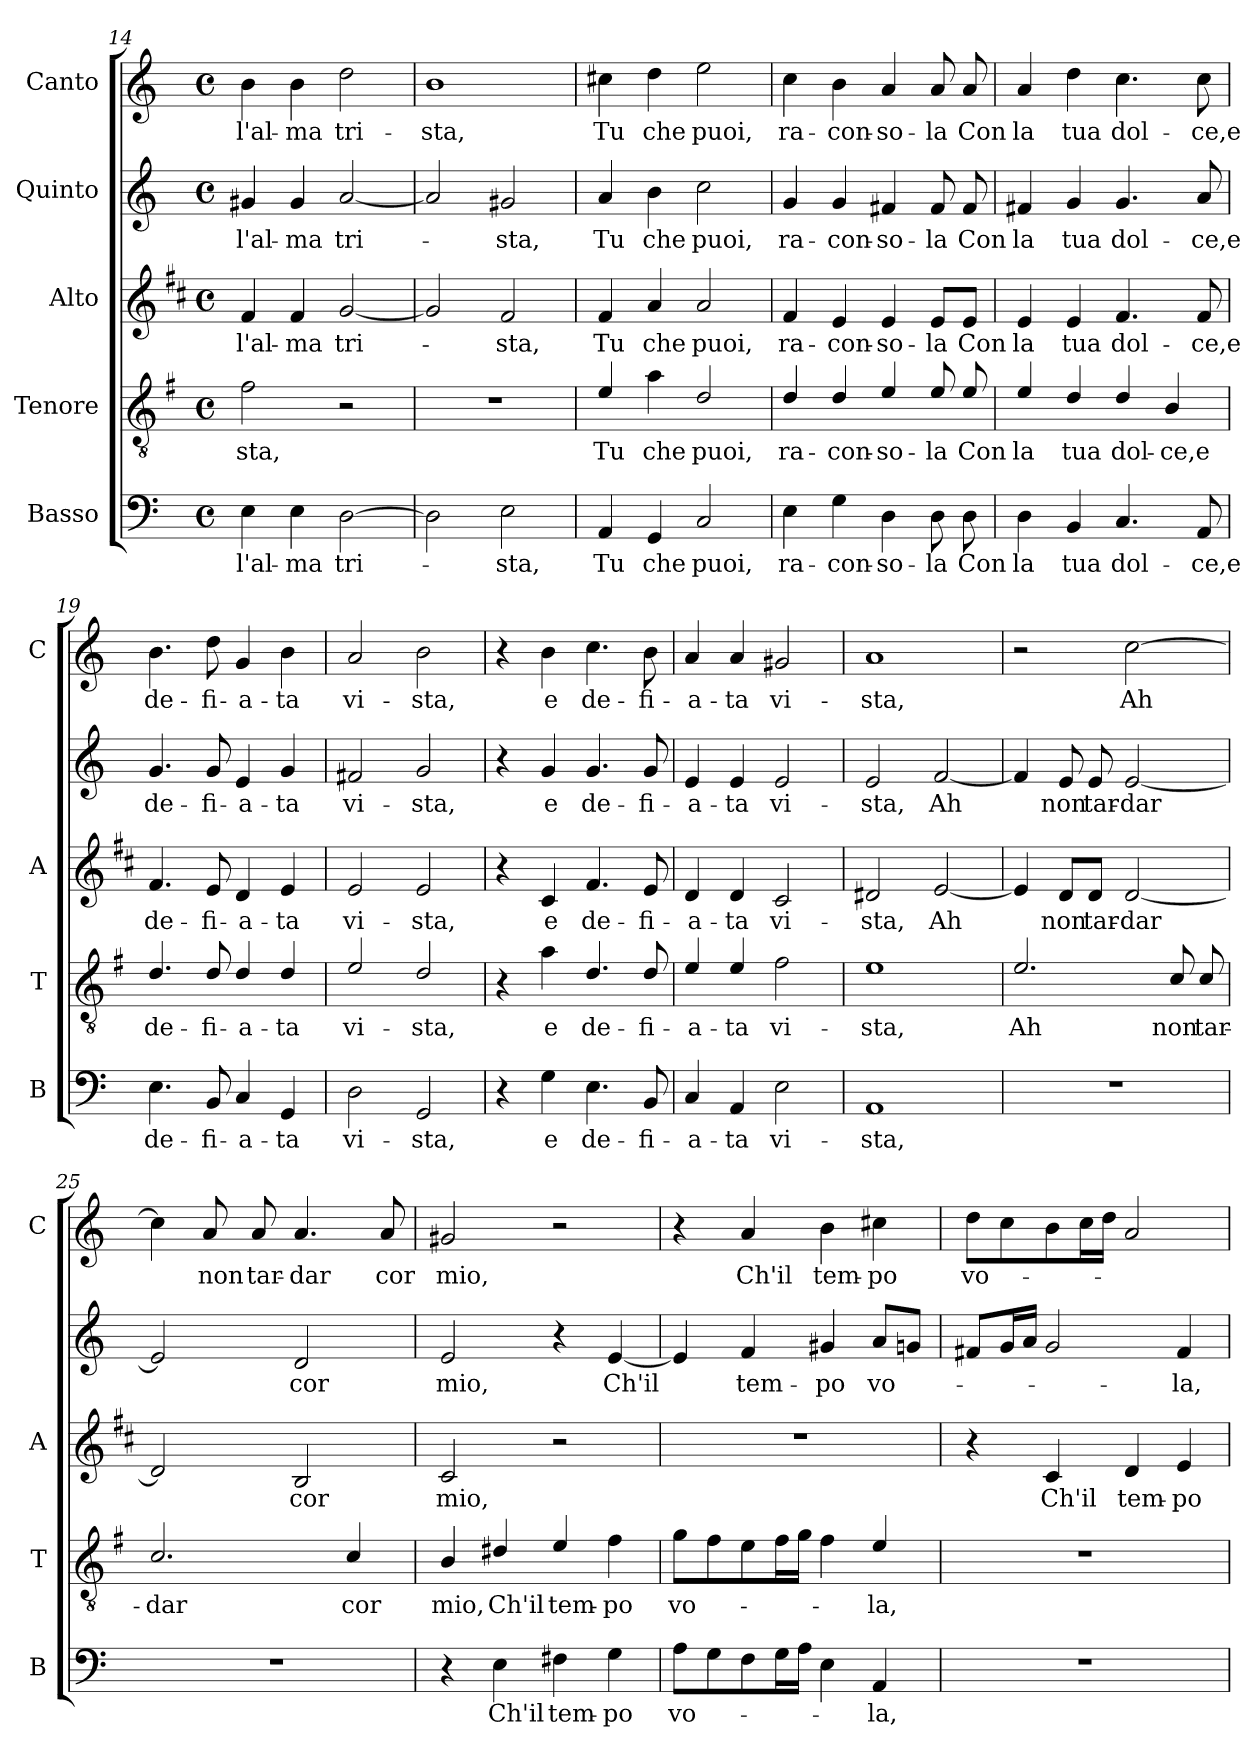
**kern	**text	**kern	**text	**kern	**text	**kern	**text	**kern	**text
*part5	*part5	*part4	*part4	*part3	*part3	*part2	*part2	*part1	*part1
*staff5	*staff5	*staff4	*staff4	*staff3	*staff3	*staff2	*staff2	*staff1	*staff1
*I"Basso	*	*I"Tenore	*	*I"Alto	*	*I"Quinto	*	*I"Canto	*
*I'B	*	*I'T	*	*I'A	*	*	*	*I'C	*
*clefF4	*	*clefGv2	*	*clefG2	*	*clefG2	*	*clefG2	*
*	*	*ITrd4c7	*	*ITrd1c2	*	*	*	*	*
*k[]	*	*k[]	*	*k[]	*	*k[]	*	*k[]	*
*C:	*	*C:	*	*C:	*	*C:	*	*C:	*
*M4/4	*	*M4/4	*	*M4/4	*	*M4/4	*	*M4/4	*
*met(c)	*	*met(c)	*	*met(c)	*	*met(c)	*	*met(c)	*
=14	=14	=14	=14	=14	=14	=14	=14	=14	=14
!	!LO:LY:b	!	!LO:LY:b	!	!LO:LY:b	!	!LO:LY:b	!	!LO:LY:b
4E\	l'al-	2B\	-sta,	4e/	l'al-	4g#X/	l'al-	4b\	l'al-
!	!LO:LY:b	!	!	!	!LO:LY:b	!	!LO:LY:b	!	!LO:LY:b
4E\	-ma	.	.	4e/	-ma	4g#/	-ma	4b\	-ma
!	!LO:LY:b	!	!	!	!LO:LY:b	!	!LO:LY:b	!	!LO:LY:b
[2D\	tri-	2r	.	[2f/	tri-	[2a/	tri-	2dd\	tri-
!!LO:PB:g=z
=15	=15	=15	=15	=15	=15	=15	=15	=15	=15
!	!	!	!	!	!	!	!	!	!LO:LY:b
2D\]	.	1r	.	2f/]	.	2a/]	.	1b	-sta,
!	!LO:LY:b	!	!	!	!LO:LY:b	!	!LO:LY:b	!	!
2E\	-sta,	.	.	2e/	-sta,	2g#X/	-sta,	.	.
=16	=16	=16	=16	=16	=16	=16	=16	=16	=16
!	!LO:LY:b	!	!LO:LY:b	!	!LO:LY:b	!	!LO:LY:b	!	!LO:LY:b
4AA/	Tu	4A/	Tu	4e/	Tu	4a/	Tu	4cc#X\	Tu
!	!LO:LY:b	!	!LO:LY:b	!	!LO:LY:b	!	!LO:LY:b	!	!LO:LY:b
4GG/	che	4d\	che	4g/	che	4b\	che	4dd\	che
!	!LO:LY:b	!	!LO:LY:b	!	!LO:LY:b	!	!LO:LY:b	!	!LO:LY:b
2C/	puoi,	2G/	puoi,	2g/	puoi,	2cc\	puoi,	2ee\	puoi,
=17	=17	=17	=17	=17	=17	=17	=17	=17	=17
!	!LO:LY:b	!	!LO:LY:b	!	!LO:LY:b	!	!LO:LY:b	!	!LO:LY:b
4E\	ra-	4G/	ra-	4e/	ra-	4g/	ra-	4cc\	ra-
!	!LO:LY:b	!	!LO:LY:b	!	!LO:LY:b	!	!LO:LY:b	!	!LO:LY:b
4G\	-con-	4G/	-con-	4d/	-con-	4g/	-con-	4b\	-con-
!	!LO:LY:b	!	!LO:LY:b	!	!LO:LY:b	!	!LO:LY:b	!	!LO:LY:b
4D\	-so-	4A/	-so-	4d/	-so-	4f#X/	-so-	4a/	-so-
!	!LO:LY:b	!	!LO:LY:b	!	!LO:LY:b	!	!LO:LY:b	!	!LO:LY:b
8D\	-la	8A/	-la	8d/L	-la	8f#/	-la	8a/	-la
!	!LO:LY:b	!	!LO:LY:b	!	!LO:LY:b	!	!LO:LY:b	!	!LO:LY:b
8D\	Con	8A/	Con	8d/J	Con	8f#/	Con	8a/	Con
=18	=18	=18	=18	=18	=18	=18	=18	=18	=18
!	!LO:LY:b	!	!LO:LY:b	!	!LO:LY:b	!	!LO:LY:b	!	!LO:LY:b
4D\	la	4A/	la	4d/	la	4f#X/	la	4a/	la
!	!LO:LY:b	!	!LO:LY:b	!	!LO:LY:b	!	!LO:LY:b	!	!LO:LY:b
4BB/	tua	4G/	tua	4d/	tua	4g/	tua	4dd\	tua
!	!LO:LY:b	!	!LO:LY:b	!	!LO:LY:b	!	!LO:LY:b	!	!LO:LY:b
4.C/	dol-	4G/	dol-	4.e/	dol-	4.g/	dol-	4.cc\	dol-
!	!	!	!LO:LY:b	!	!	!	!	!	!
.	.	4E/	-ce,e	.	.	.	.	.	.
!	!LO:LY:b	!	!	!	!LO:LY:b	!	!LO:LY:b	!	!LO:LY:b
8AA/	-ce,e	.	.	8e/	-ce,e	8a/	-ce,e	8cc\	-ce,e
=19	=19	=19	=19	=19	=19	=19	=19	=19	=19
!	!LO:LY:b	!	!LO:LY:b	!	!LO:LY:b	!	!LO:LY:b	!	!LO:LY:b
4.E\	de-	4.G/	de-	4.e/	de-	4.g/	de-	4.b\	de-
!	!LO:LY:b	!	!LO:LY:b	!	!LO:LY:b	!	!LO:LY:b	!	!LO:LY:b
8BB/	-fi-	8G/	-fi-	8d/	-fi-	8g/	-fi-	8dd\	-fi-
!	!LO:LY:b	!	!LO:LY:b	!	!LO:LY:b	!	!LO:LY:b	!	!LO:LY:b
4C/	-a-	4G/	-a-	4c/	-a-	4e/	-a-	4g/	-a-
!	!LO:LY:b	!	!LO:LY:b	!	!LO:LY:b	!	!LO:LY:b	!	!LO:LY:b
4GG/	-ta	4G/	-ta	4d/	-ta	4g/	-ta	4b\	-ta
=20	=20	=20	=20	=20	=20	=20	=20	=20	=20
!	!LO:LY:b	!	!LO:LY:b	!	!LO:LY:b	!	!LO:LY:b	!	!LO:LY:b
2D\	vi-	2A/	vi-	2d/	vi-	2f#X/	vi-	2a/	vi-
!	!LO:LY:b	!	!LO:LY:b	!	!LO:LY:b	!	!LO:LY:b	!	!LO:LY:b
2GG/	-sta,	2G/	-sta,	2d/	-sta,	2g/	-sta,	2b\	-sta,
=21	=21	=21	=21	=21	=21	=21	=21	=21	=21
4r	.	4r	.	4r	.	4r	.	4r	.
!	!LO:LY:b	!	!LO:LY:b	!	!LO:LY:b	!	!LO:LY:b	!	!LO:LY:b
4G\	e	4d\	e	4B/	e	4g/	e	4b\	e
!	!LO:LY:b	!	!LO:LY:b	!	!LO:LY:b	!	!LO:LY:b	!	!LO:LY:b
4.E\	de-	4.G/	de-	4.e/	de-	4.g/	de-	4.cc\	de-
!	!LO:LY:b	!	!LO:LY:b	!	!LO:LY:b	!	!LO:LY:b	!	!LO:LY:b
8BB/	-fi-	8G/	-fi-	8d/	-fi-	8g/	-fi-	8b\	-fi-
!!LO:LB:g=z
=22	=22	=22	=22	=22	=22	=22	=22	=22	=22
!	!LO:LY:b	!	!LO:LY:b	!	!LO:LY:b	!	!LO:LY:b	!	!LO:LY:b
4C/	-a-	4A/	-a-	4c/	-a-	4e/	-a-	4a/	-a-
!	!LO:LY:b	!	!LO:LY:b	!	!LO:LY:b	!	!LO:LY:b	!	!LO:LY:b
4AA/	-ta	4A/	-ta	4c/	-ta	4e/	-ta	4a/	-ta
!	!LO:LY:b	!	!LO:LY:b	!	!LO:LY:b	!	!LO:LY:b	!	!LO:LY:b
2E\	vi-	2B\	vi-	2B/	vi-	2e/	vi-	2g#X/	vi-
=23	=23	=23	=23	=23	=23	=23	=23	=23	=23
!	!LO:LY:b	!	!LO:LY:b	!	!LO:LY:b	!	!LO:LY:b	!	!LO:LY:b
1AA	-sta,	1A	-sta,	2c#X/	-sta,	2e/	-sta,	1a	-sta,
!	!	!	!	!	!LO:LY:b	!	!LO:LY:b	!	!
.	.	.	.	[2d/	Ah	[2f/	Ah	.	.
=24	=24	=24	=24	=24	=24	=24	=24	=24	=24
!	!	!	!LO:LY:b	!	!	!	!	!	!
1r	.	2.A/	Ah	4d/]	.	4f/]	.	2r	.
!	!	!	!	!	!LO:LY:b	!	!LO:LY:b	!	!
.	.	.	.	8c/L	non	8e/	non	.	.
!	!	!	!	!	!LO:LY:b	!	!LO:LY:b	!	!
.	.	.	.	8c/J	tar-	8e/	tar-	.	.
!	!	!	!	!	!LO:LY:b	!	!LO:LY:b	!	!LO:LY:b
.	.	.	.	[2c/	-dar	[2e/	-dar	[2cc\	Ah
!	!	!	!LO:LY:b	!	!	!	!	!	!
.	.	8F/	non	.	.	.	.	.	.
!	!	!	!LO:LY:b	!	!	!	!	!	!
.	.	8F/	tar-	.	.	.	.	.	.
=25	=25	=25	=25	=25	=25	=25	=25	=25	=25
!	!	!	!LO:LY:b	!	!	!	!	!	!
1r	.	2.F/	-dar	2c/]	.	2e/]	.	4cc\]	.
!	!	!	!	!	!	!	!	!	!LO:LY:b
.	.	.	.	.	.	.	.	8a/	non
!	!	!	!	!	!	!	!	!	!LO:LY:b
.	.	.	.	.	.	.	.	8a/	tar-
!	!	!	!	!	!LO:LY:b	!	!LO:LY:b	!	!LO:LY:b
.	.	.	.	2A/	cor	2d/	cor	4.a/	-dar
!	!	!	!LO:LY:b	!	!	!	!	!	!
.	.	4F/	cor	.	.	.	.	.	.
!	!	!	!	!	!	!	!	!	!LO:LY:b
.	.	.	.	.	.	.	.	8a/	cor
=26	=26	=26	=26	=26	=26	=26	=26	=26	=26
!	!	!	!LO:LY:b	!	!LO:LY:b	!	!LO:LY:b	!	!LO:LY:b
4r	.	4E/	mio,	2B/	mio,	2e/	mio,	2g#X/	mio,
!	!LO:LY:b	!	!LO:LY:b	!	!	!	!	!	!
4E\	Ch'il	4G#X/	Ch'il	.	.	.	.	.	.
!	!LO:LY:b	!	!LO:LY:b	!	!	!	!	!	!
4F#X\	tem-	4A/	tem-	2r	.	4r	.	2r	.
!	!LO:LY:b	!	!LO:LY:b	!	!	!	!LO:LY:b	!	!
4G\	-po	4B\	-po	.	.	[4e/	Ch'il	.	.
=27	=27	=27	=27	=27	=27	=27	=27	=27	=27
!	!LO:LY:b	!	!LO:LY:b	!	!	!	!	!	!
8A\L	vo-	8c\L	vo-	1r	.	4e/]	.	4r	.
8G\	.	8B\	.	.	.	.	.	.	.
!	!	!	!	!	!	!	!LO:LY:b	!	!LO:LY:b
8F\	.	8A\	.	.	.	4f/	tem-	4a/	Ch'il
16G\L	.	16B\L	.	.	.	.	.	.	.
16A\JJ	.	16c\JJ	.	.	.	.	.	.	.
!	!	!	!	!	!	!	!LO:LY:b	!	!LO:LY:b
4E\	.	4B\	.	.	.	4g#X/	-po	4b\	tem-
!	!LO:LY:b	!	!LO:LY:b	!	!	!	!LO:LY:b	!	!LO:LY:b
4AA/	-la,	4A/	-la,	.	.	8a/L	vo-	4cc#X\	-po
.	.	.	.	.	.	8gn/J	.	.	.
!!LO:LB:g=z
=28	=28	=28	=28	=28	=28	=28	=28	=28	=28
!	!	!	!	!	!	!	!	!	!LO:LY:b
1r	.	1r	.	4r	.	8f#X/L	.	8dd\L	vo-
.	.	.	.	.	.	16g/L	.	8cc\	.
.	.	.	.	.	.	16a/JJ	.	.	.
!	!	!	!	!	!LO:LY:b	!	!	!	!
.	.	.	.	4B/	Ch'il	2g/	.	8b\	.
.	.	.	.	.	.	.	.	16cc\L	.
.	.	.	.	.	.	.	.	16dd\JJ	.
!	!	!	!	!	!LO:LY:b	!	!	!	!
.	.	.	.	4c/	tem-	.	.	2a/	.
!	!	!	!	!	!LO:LY:b	!	!LO:LY:b	!	!
.	.	.	.	4d/	-po	4f#/	-la,	.	.
=	=	=	=	=	=	=	=	=	=
*-	*-	*-	*-	*-	*-	*-	*-	*-	*-
